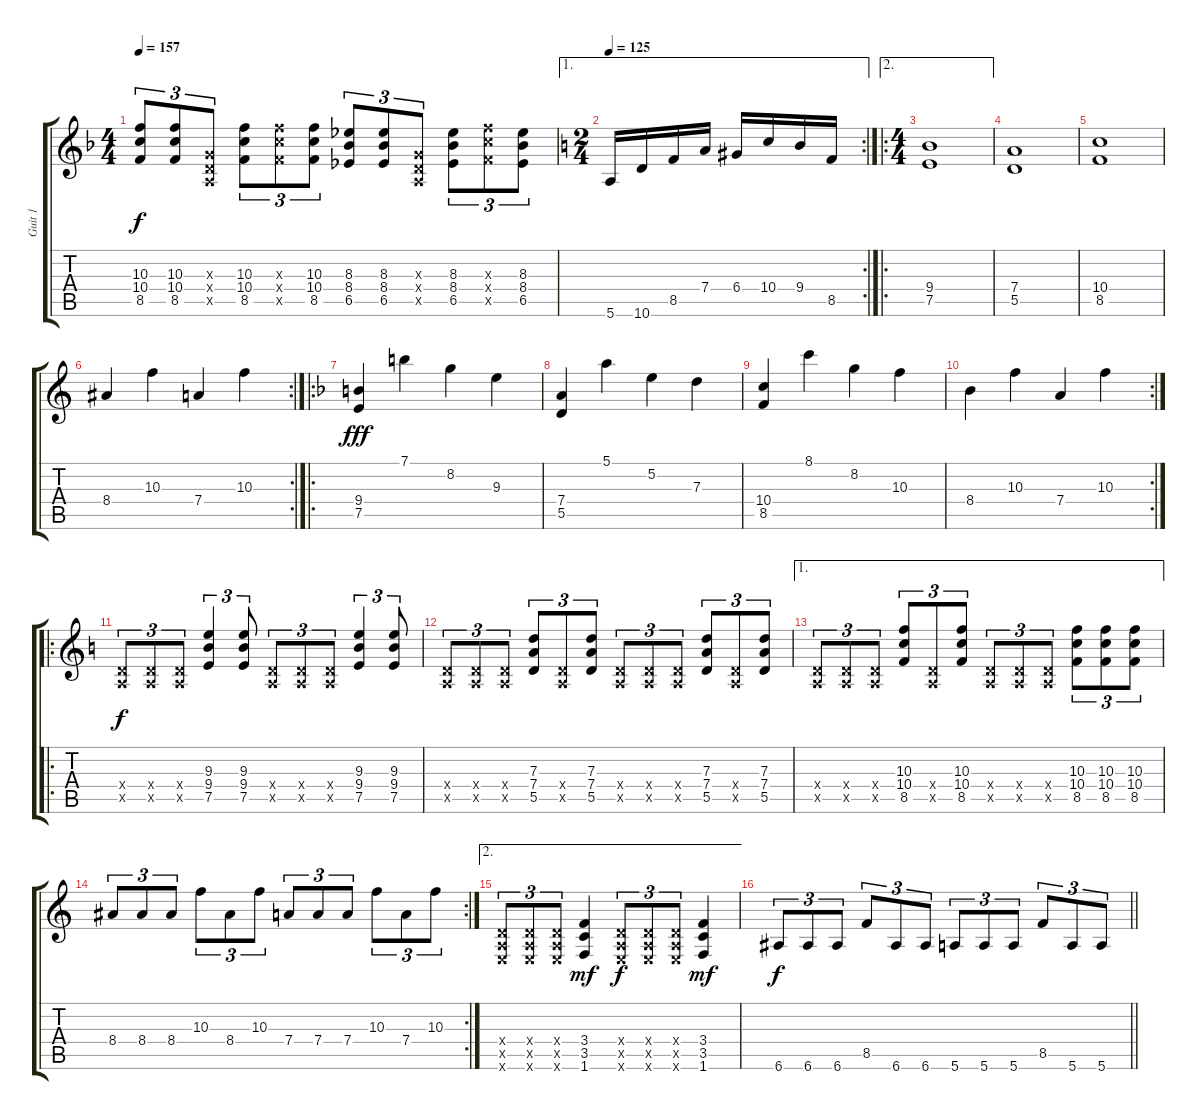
\track ("Guit 1" "Guit 1") {instrument distortionguitar}
\staff {score tabs}
\tuning (E4 B3 G3 D3 A2 E2) {hide}
\ts (4 4)
\tempo 157
\clef g2
\ks f
(10.3 10.4 8.5).8{tu (3 2) dy f} (10.3 10.4 8.5).8{tu (3 2)} (0.3{x} 0.4{x} 0.5{x}).8{tu (3 2)} (10.3 10.4 8.5).8{tu (3 2)} (10.3{x} 10.4{x} 8.5{x}).8{tu (3 2)} (10.3 10.4 8.5).8{tu (3 2)} (8.3 8.4 6.5).8{tu (3 2)} (8.3 8.4 6.5).8{tu (3 2)} (0.3{x} 0.4{x} 0.5{x}).8{tu (3 2)} (8.3 8.4 6.5).8{tu (3 2)} (10.3{x} 10.4{x} 8.5{x}).8{tu (3 2)} (8.3 8.4 6.5).8{tu (3 2)} |
\ae 1
\rc 2
\ts (2 4)
\tempo 125
\ks c
5.6.16 10.6.16 8.5.16 7.4.16 6.4.16 10.4.16 9.4.16 8.5.16 |
\ae 2
\ro
\ts (4 4)
(9.4 7.5).1 |
(7.4 5.5).1 |
(10.4 8.5).1 |
\rc 2
8.4.4 10.3.4 7.4.4 10.3.4 |
\ro
\ks f
(9.4 7.5).4{dy fff} 7.1.4 8.2.4 9.3.4 |
(7.4 5.5).4 5.1.4 5.2.4 7.3.4 |
(10.4 8.5).4 8.1.4 8.2.4 10.3.4 |
\rc 2
8.4.4 10.3.4 7.4.4 10.3.4 |
\ro
\ks c
(0.4{x} 0.5{x}).8{tu (3 2) dy f} (0.4{x} 0.5{x}).8{tu (3 2)} (0.4{x} 0.5{x}).8{tu (3 2)} (9.3 9.4 7.5).4{tu (3 2)} (9.3 9.4 7.5).8{tu (3 2)} (0.4{x} 0.5{x}).8{tu (3 2)} (0.4{x} 0.5{x}).8{tu (3 2)} (0.4{x} 0.5{x}).8{tu (3 2)} (9.3 9.4 7.5).4{tu (3 2)} (9.3 9.4 7.5).8{tu (3 2)} |
(0.4{x} 0.5{x}).8{tu (3 2)} (0.4{x} 0.5{x}).8{tu (3 2)} (0.4{x} 0.5{x}).8{tu (3 2)} (7.3 7.4 5.5).8{tu (3 2)} (0.4{x} 0.5{x}).8{tu (3 2)} (7.3 7.4 5.5).8{tu (3 2)} (0.4{x} 0.5{x}).8{tu (3 2)} (0.4{x} 0.5{x}).8{tu (3 2)} (0.4{x} 0.5{x}).8{tu (3 2)} (7.3 7.4 5.5).8{tu (3 2)} (0.4{x} 0.5{x}).8{tu (3 2)} (7.3 7.4 5.5).8{tu (3 2)} |
\ae 1
(0.4{x} 0.5{x}).8{tu (3 2)} (0.4{x} 0.5{x}).8{tu (3 2)} (0.4{x} 0.5{x}).8{tu (3 2)} (10.3 10.4 8.5).8{tu (3 2)} (0.4{x} 0.5{x}).8{tu (3 2)} (10.3 10.4 8.5).8{tu (3 2)} (0.4{x} 0.5{x}).8{tu (3 2)} (0.4{x} 0.5{x}).8{tu (3 2)} (0.4{x} 0.5{x}).8{tu (3 2)} (10.3 10.4 8.5).8{tu (3 2)} (10.3 10.4 8.5).8{tu (3 2)} (10.3 10.4 8.5).8{tu (3 2)} |
\rc 2
8.4.8{tu (3 2)} 8.4.8{tu (3 2)} 8.4.8{tu (3 2)} 10.3.8{tu (3 2)} 8.4.8{tu (3 2)} 10.3.8{tu (3 2)} 7.4.8{tu (3 2)} 7.4.8{tu (3 2)} 7.4.8{tu (3 2)} 10.3.8{tu (3 2)} 7.4.8{tu (3 2)} 10.3.8{tu (3 2)} |
\ae 2
(0.4{x} 0.5{x} 0.6{x}).8{tu (3 2)} (0.4{x} 0.5{x} 0.6{x}).8{tu (3 2)} (0.4{x} 0.5{x} 0.6{x}).8{tu (3 2)} (3.4 3.5 1.6).4{dy mf} (0.4{x} 0.5{x} 0.6{x}).8{tu (3 2) dy f} (0.4{x} 0.5{x} 0.6{x}).8{tu (3 2)} (0.4{x} 0.5{x} 0.6{x}).8{tu (3 2)} (3.4 3.5 1.6).4{dy mf} |
\barLineRight lightlight
6.6.8{tu (3 2) dy f} 6.6.8{tu (3 2)} 6.6.8{tu (3 2)} 8.5.8{tu (3 2)} 6.6.8{tu (3 2)} 6.6.8{tu (3 2)} 5.6.8{tu (3 2)} 5.6.8{tu (3 2)} 5.6.8{tu (3 2)} 8.5.8{tu (3 2)} 5.6.8{tu (3 2)} 5.6.8{tu (3 2)}
